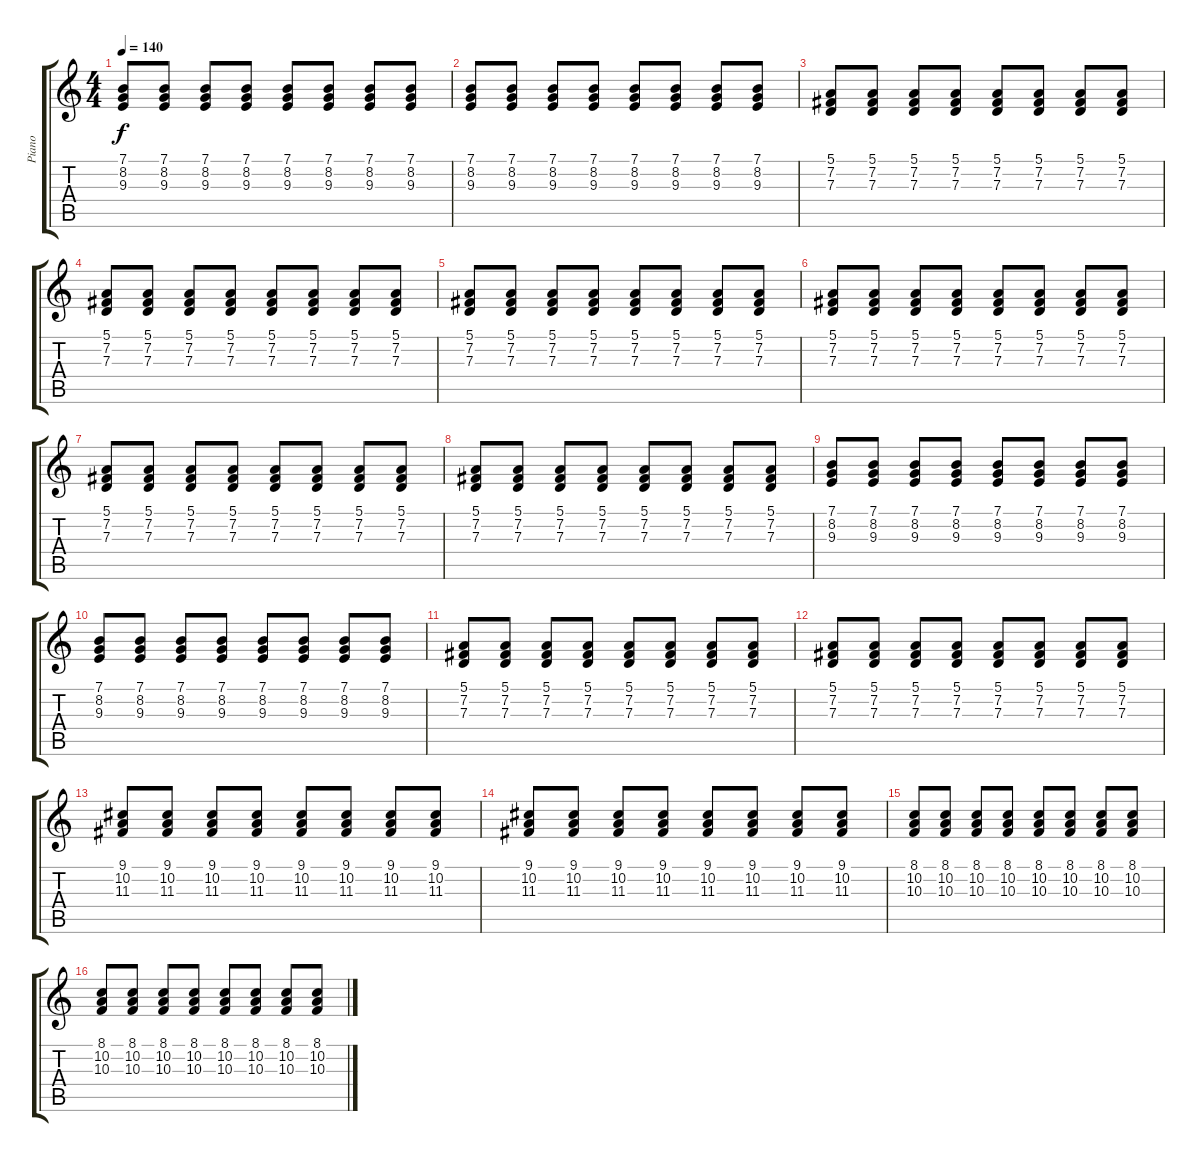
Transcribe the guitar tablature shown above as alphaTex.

\track ("Piano" "Piano") {instrument brightacousticpiano}
\staff {score tabs}
\tuning (E4 B3 G3 D3 A2 E2) {hide}
\ts (4 4)
\tempo 140
\clef g2
\ks c
(7.1 8.2 9.3).8{dy f} (7.1 8.2 9.3).8 (7.1 8.2 9.3).8 (7.1 8.2 9.3).8 (7.1 8.2 9.3).8 (7.1 8.2 9.3).8 (7.1 8.2 9.3).8 (7.1 8.2 9.3).8 |
(7.1 8.2 9.3).8 (7.1 8.2 9.3).8 (7.1 8.2 9.3).8 (7.1 8.2 9.3).8 (7.1 8.2 9.3).8 (7.1 8.2 9.3).8 (7.1 8.2 9.3).8 (7.1 8.2 9.3).8 |
(5.1 7.2 7.3).8 (5.1 7.2 7.3).8 (5.1 7.2 7.3).8 (5.1 7.2 7.3).8 (5.1 7.2 7.3).8 (5.1 7.2 7.3).8 (5.1 7.2 7.3).8 (5.1 7.2 7.3).8 |
(5.1 7.2 7.3).8 (5.1 7.2 7.3).8 (5.1 7.2 7.3).8 (5.1 7.2 7.3).8 (5.1 7.2 7.3).8 (5.1 7.2 7.3).8 (5.1 7.2 7.3).8 (5.1 7.2 7.3).8 |
(5.1 7.2 7.3).8 (5.1 7.2 7.3).8 (5.1 7.2 7.3).8 (5.1 7.2 7.3).8 (5.1 7.2 7.3).8 (5.1 7.2 7.3).8 (5.1 7.2 7.3).8 (5.1 7.2 7.3).8 |
(5.1 7.2 7.3).8 (5.1 7.2 7.3).8 (5.1 7.2 7.3).8 (5.1 7.2 7.3).8 (5.1 7.2 7.3).8 (5.1 7.2 7.3).8 (5.1 7.2 7.3).8 (5.1 7.2 7.3).8 |
(5.1 7.2 7.3).8 (5.1 7.2 7.3).8 (5.1 7.2 7.3).8 (5.1 7.2 7.3).8 (5.1 7.2 7.3).8 (5.1 7.2 7.3).8 (5.1 7.2 7.3).8 (5.1 7.2 7.3).8 |
(5.1 7.2 7.3).8 (5.1 7.2 7.3).8 (5.1 7.2 7.3).8 (5.1 7.2 7.3).8 (5.1 7.2 7.3).8 (5.1 7.2 7.3).8 (5.1 7.2 7.3).8 (5.1 7.2 7.3).8 |
(7.1 8.2 9.3).8 (7.1 8.2 9.3).8 (7.1 8.2 9.3).8 (7.1 8.2 9.3).8 (7.1 8.2 9.3).8 (7.1 8.2 9.3).8 (7.1 8.2 9.3).8 (7.1 8.2 9.3).8 |
(7.1 8.2 9.3).8 (7.1 8.2 9.3).8 (7.1 8.2 9.3).8 (7.1 8.2 9.3).8 (7.1 8.2 9.3).8 (7.1 8.2 9.3).8 (7.1 8.2 9.3).8 (7.1 8.2 9.3).8 |
(5.1 7.2 7.3).8 (5.1 7.2 7.3).8 (5.1 7.2 7.3).8 (5.1 7.2 7.3).8 (5.1 7.2 7.3).8 (5.1 7.2 7.3).8 (5.1 7.2 7.3).8 (5.1 7.2 7.3).8 |
(5.1 7.2 7.3).8 (5.1 7.2 7.3).8 (5.1 7.2 7.3).8 (5.1 7.2 7.3).8 (5.1 7.2 7.3).8 (5.1 7.2 7.3).8 (5.1 7.2 7.3).8 (5.1 7.2 7.3).8 |
(9.1 10.2 11.3).8 (9.1 10.2 11.3).8 (9.1 10.2 11.3).8 (9.1 10.2 11.3).8 (9.1 10.2 11.3).8 (9.1 10.2 11.3).8 (9.1 10.2 11.3).8 (9.1 10.2 11.3).8 |
(9.1 10.2 11.3).8 (9.1 10.2 11.3).8 (9.1 10.2 11.3).8 (9.1 10.2 11.3).8 (9.1 10.2 11.3).8 (9.1 10.2 11.3).8 (9.1 10.2 11.3).8 (9.1 10.2 11.3).8 |
(8.1 10.2 10.3).8 (8.1 10.2 10.3).8 (8.1 10.2 10.3).8 (8.1 10.2 10.3).8 (8.1 10.2 10.3).8 (8.1 10.2 10.3).8 (8.1 10.2 10.3).8 (8.1 10.2 10.3).8 |
(8.1 10.2 10.3).8 (8.1 10.2 10.3).8 (8.1 10.2 10.3).8 (8.1 10.2 10.3).8 (8.1 10.2 10.3).8 (8.1 10.2 10.3).8 (8.1 10.2 10.3).8 (8.1 10.2 10.3).8
